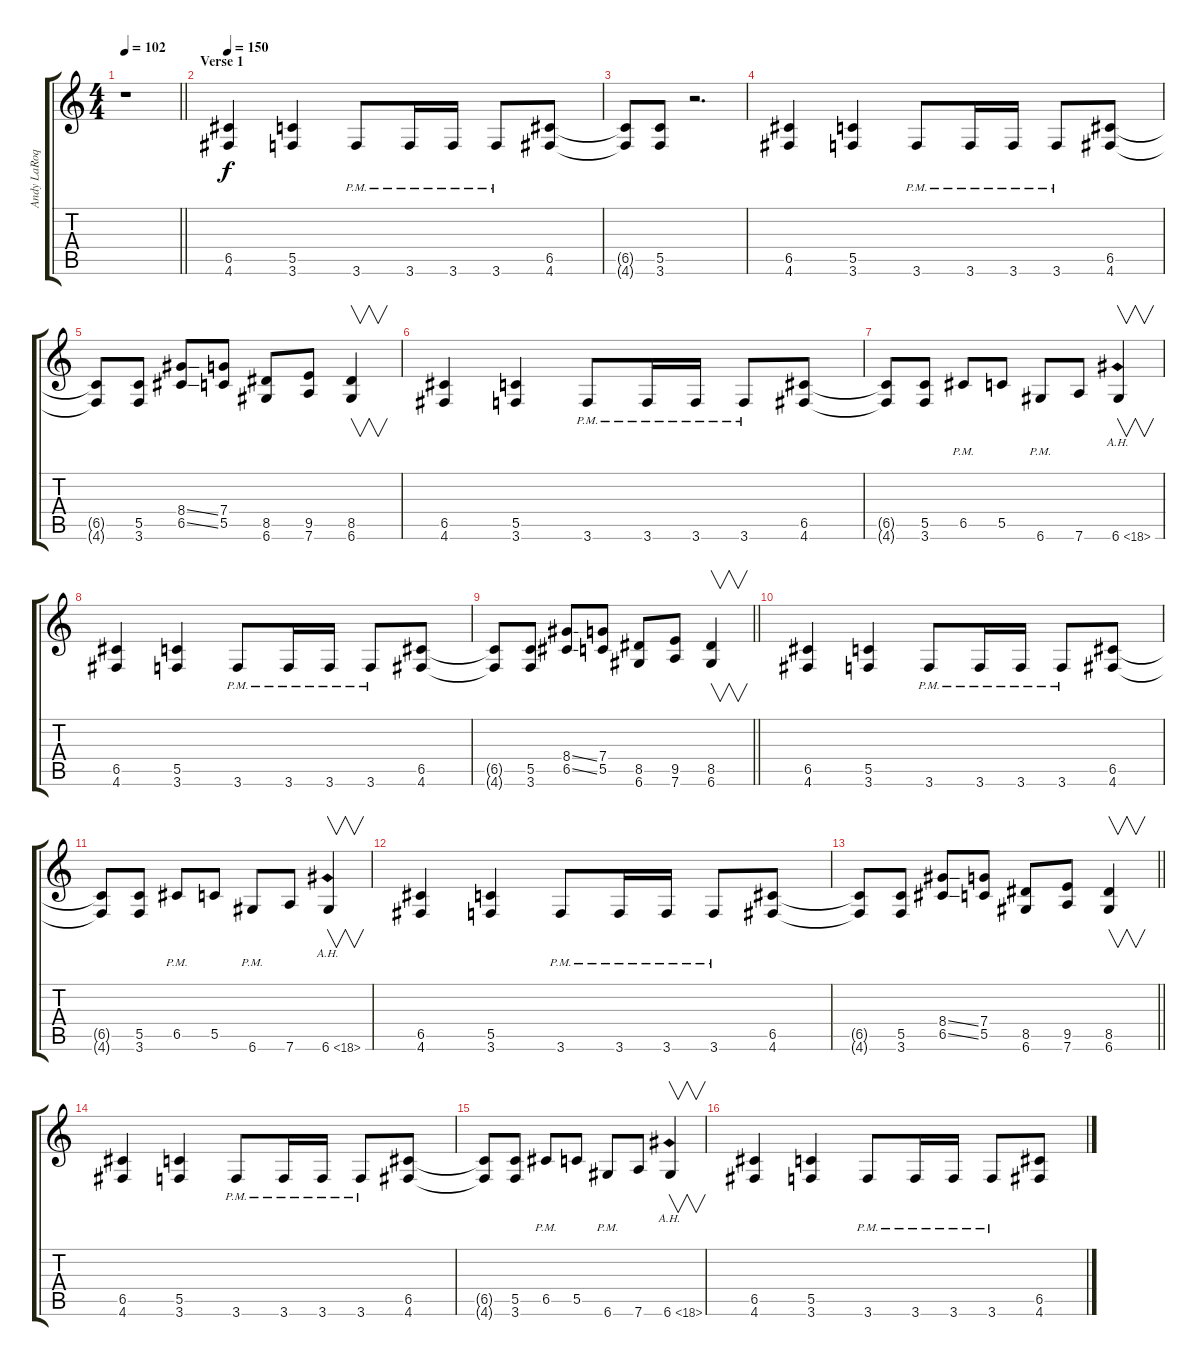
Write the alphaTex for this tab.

\track ("Andy LaRoque" "Andy LaRoq") {instrument distortionguitar}
\staff {score tabs}
\tuning (D4 A3 F3 C3 G2 D2) {hide}
\ts (4 4)
\tempo 102
\clef g2
\barLineRight lightlight
\ks c
r.1{dy f} |
\section ("" "Verse 1")
\tempo 150
(6.5 4.6).4 (5.5 3.6).4 3.6{pm}.8 3.6{pm}.16 3.6{pm}.16 3.6{pm}.8 (6.5 4.6).8 |
(6.5{t} 4.6{t}).8 (5.5 3.6).8 r.2{d} |
(6.5 4.6).4 (5.5 3.6).4 3.6{pm}.8 3.6{pm}.16 3.6{pm}.16 3.6{pm}.8 (6.5 4.6).8 |
(6.5{t} 4.6{t}).8 (5.5 3.6).8 (8.4{ss} 6.5{ss}).8 (7.4 5.5).8 (8.5 6.6).8 (9.5 7.6).8 (8.5 6.6).4{v} |
(6.5 4.6).4 (5.5 3.6).4 3.6{pm}.8 3.6{pm}.16 3.6{pm}.16 3.6{pm}.8 (6.5 4.6).8 |
(6.5{t} 4.6{t}).8 (5.5 3.6).8 6.5{pm}.8 5.5.8 6.6{pm}.8 7.6.8 6.6{ah 12}.4{v} |
(6.5 4.6).4 (5.5 3.6).4 3.6{pm}.8 3.6{pm}.16 3.6{pm}.16 3.6{pm}.8 (6.5 4.6).8 |
\barLineRight lightlight
(6.5{t} 4.6{t}).8 (5.5 3.6).8 (8.4{ss} 6.5{ss}).8 (7.4 5.5).8 (8.5 6.6).8 (9.5 7.6).8 (8.5 6.6).4{v} |
(6.5 4.6).4 (5.5 3.6).4 3.6{pm}.8 3.6{pm}.16 3.6{pm}.16 3.6{pm}.8 (6.5 4.6).8 |
(6.5{t} 4.6{t}).8 (5.5 3.6).8 6.5{pm}.8 5.5.8 6.6{pm}.8 7.6.8 6.6{ah 12}.4{v} |
(6.5 4.6).4 (5.5 3.6).4 3.6{pm}.8 3.6{pm}.16 3.6{pm}.16 3.6{pm}.8 (6.5 4.6).8 |
\barLineRight lightlight
(6.5{t} 4.6{t}).8 (5.5 3.6).8 (8.4{ss} 6.5{ss}).8 (7.4 5.5).8 (8.5 6.6).8 (9.5 7.6).8 (8.5 6.6).4{v} |
(6.5 4.6).4 (5.5 3.6).4 3.6{pm}.8 3.6{pm}.16 3.6{pm}.16 3.6{pm}.8 (6.5 4.6).8 |
(6.5{t} 4.6{t}).8 (5.5 3.6).8 6.5{pm}.8 5.5.8 6.6{pm}.8 7.6.8 6.6{ah 12}.4{v} |
(6.5 4.6).4 (5.5 3.6).4 3.6{pm}.8 3.6{pm}.16 3.6{pm}.16 3.6{pm}.8 (6.5 4.6).8
